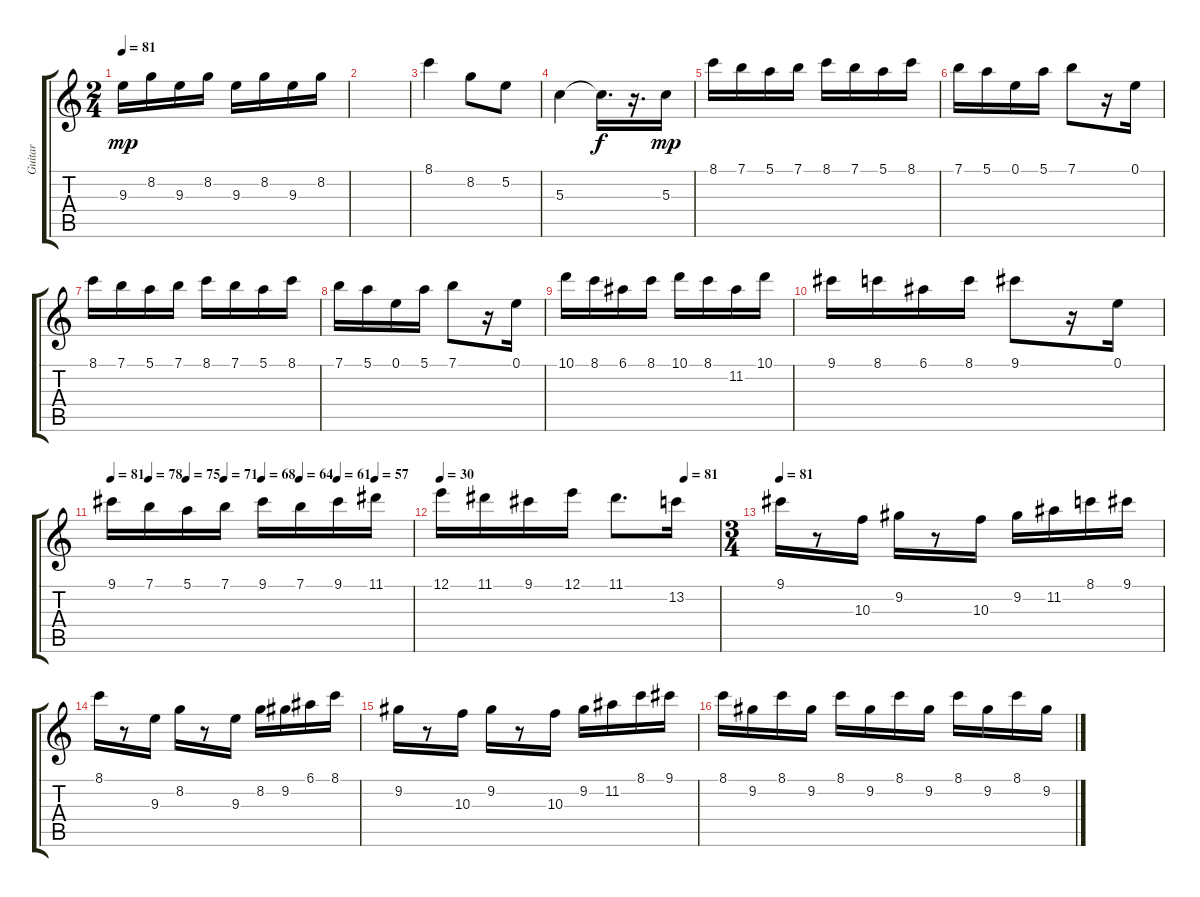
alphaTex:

\track ("Guitar" "Guitar") {mute instrument distortionguitar}
\staff {score tabs}
\tuning (E4 B3 G3 D3 A2 E2) {hide}
\ts (2 4)
\tempo 81
\clef g2
\ks c
9.3.16{dy mp} 8.2.16 9.3.16 8.2.16 9.3.16 8.2.16 9.3.16 8.2.16 |
|
8.1.4 8.2.8 5.2.8 |
5.3.4 5.3{t}.16{d dy f} r.16{d} 5.3.16{dy mp} |
8.1.16 7.1.16 5.1.16 7.1.16 8.1.16 7.1.16 5.1.16 8.1.16 |
7.1.16 5.1.16 0.1.16 5.1.16 7.1.8 r.16 0.1.16 |
8.1.16 7.1.16 5.1.16 7.1.16 8.1.16 7.1.16 5.1.16 8.1.16 |
7.1.16 5.1.16 0.1.16 5.1.16 7.1.8 r.16 0.1.16 |
10.1.16 8.1.16 6.1.16 8.1.16 10.1.16 8.1.16 11.2.16 10.1.16 |
9.1.16 8.1.16 6.1.16 8.1.16 9.1.8 r.16 0.1.16 |
\tempo 81
\tempo (78 0.125)
\tempo (75 0.25)
\tempo (71 0.375)
\tempo (68 0.5)
\tempo (64 0.625)
\tempo (61 0.75)
\tempo (57 0.875)
9.1.16 7.1.16 5.1.16 7.1.16 9.1.16 7.1.16 9.1.16 11.1.16 |
\tempo 30
\tempo (81 0.875)
12.1.16 11.1.16 9.1.16 12.1.16 11.1.8{d} 13.2.16 |
\ts (3 4)
\tempo 81
9.1.16 r.8 10.3.16 9.2.16 r.8 10.3.16 9.2.16 11.2.16 8.1.16 9.1.16 |
8.1.16 r.8 9.3.16 8.2.16 r.8 9.3.16 8.2.16 9.2.16 6.1.16 8.1.16 |
9.2.16 r.8 10.3.16 9.2.16 r.8 10.3.16 9.2.16 11.2.16 8.1.16 9.1.16 |
8.1.16 9.2.16 8.1.16 9.2.16 8.1.16 9.2.16 8.1.16 9.2.16 8.1.16 9.2.16 8.1.16 9.2.16
